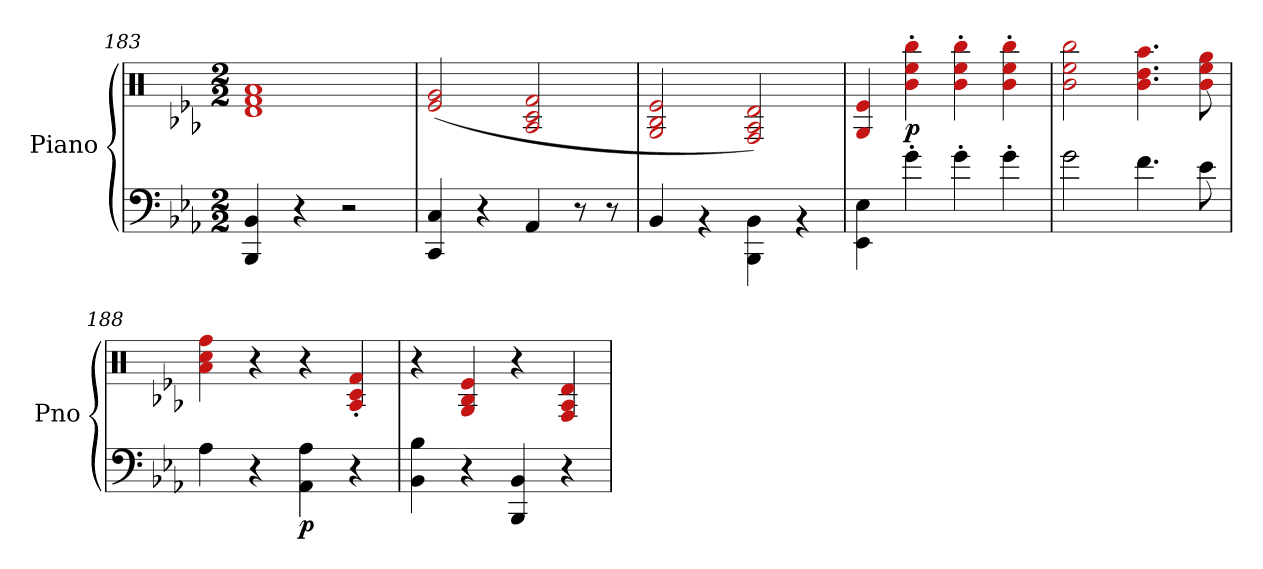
**kern	**kern	**dynam
*part1	*part1	*part1
*staff2	*staff1	*staff1/2
*I"Piano	*	*
*I'Pno	*	*
*clefF4	*clefX	*
*k[b-e-a-]	*k[b-e-a-]	*
*M2/2	*M2/2	*
=183	=183	=183
4BBB-/ 4BB-/	1d 1f 1a-X	.
4r	.	.
2r	.	.
!!LO:LB:g=z
=184	=184	=184
4CC/ 4C/	(>2e-/ 2g/	.
4r	.	.
4AA-/	2A-/ 2c/ 2f/	.
8r	.	.
8r	.	.
=185	=185	=185
4BB-/	2G/ 2B-/ 2e-/	.
4rBB	.	.
4BBB-\ 4BB-\	2F/ 2A-/ 2d/)	.
4rBB	.	.
=186	=186	=186
4EE-\ 4E-\	4G/ 4e-/	.
!	!	!LO:DY:b
4g'\	4b-\' 4ee-\' 4bb-\'	p
4g'\	4b-\' 4ee-\' 4bb-\'	.
4g'\	4b-\' 4ee-\' 4bb-\'	.
=187	=187	=187
2g\	2b-\ 2ee-\ 2bb-\	.
4.f\	4.b-\ 4.dd\ 4.aa-\	.
8e-\	8b-\ 8ee-\ 8gg\	.
=188	=188	=188
4A-\	4a-\ 4cc\ 4ff\	.
4r	4r	.
!	!	!LO:DY:b=2
4AA-\ 4A-\	4r	p
4r	4A-/' 4c/' 4f/'	.
!!LO:LB:g=z
=189	=189	=189
4BB-\ 4B-\	4r	.
4r	4G/ 4B-/ 4e-/	.
4BBB-/ 4BB-/	4r	.
4r	4F/ 4A-/ 4d/	.
=	=	=
*-	*-	*-
